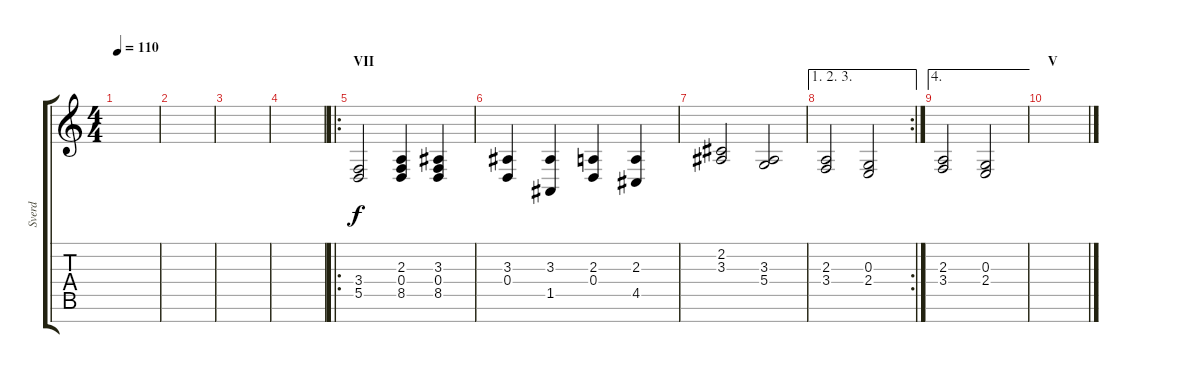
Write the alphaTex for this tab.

\track ("Sverd" "Sverd") {instrument stringensemble1}
\staff {score tabs}
\tuning (E4 B3 G3 D3 A2 E2 B1) {hide}
\ts (4 4)
\tempo 110
\clef g2
\ks c
|
|
|
|
\ro
\section ("" "VII")
(3.4 5.5).2{volume 10} (2.3 0.4 8.5).4 (3.3 0.4 8.5).4 |
(3.3 0.4).4 (3.3 1.5).4 (2.3 0.4).4 (2.3 4.5).4 |
(2.2 3.3).2 (3.3 5.4).2 |
\ae (1 2 3)
\rc 2
(2.3 3.4).2 (0.3 2.4).2 |
\ae 4
(2.3 3.4).2 (0.3 2.4).2 |
\section ("" "V")
